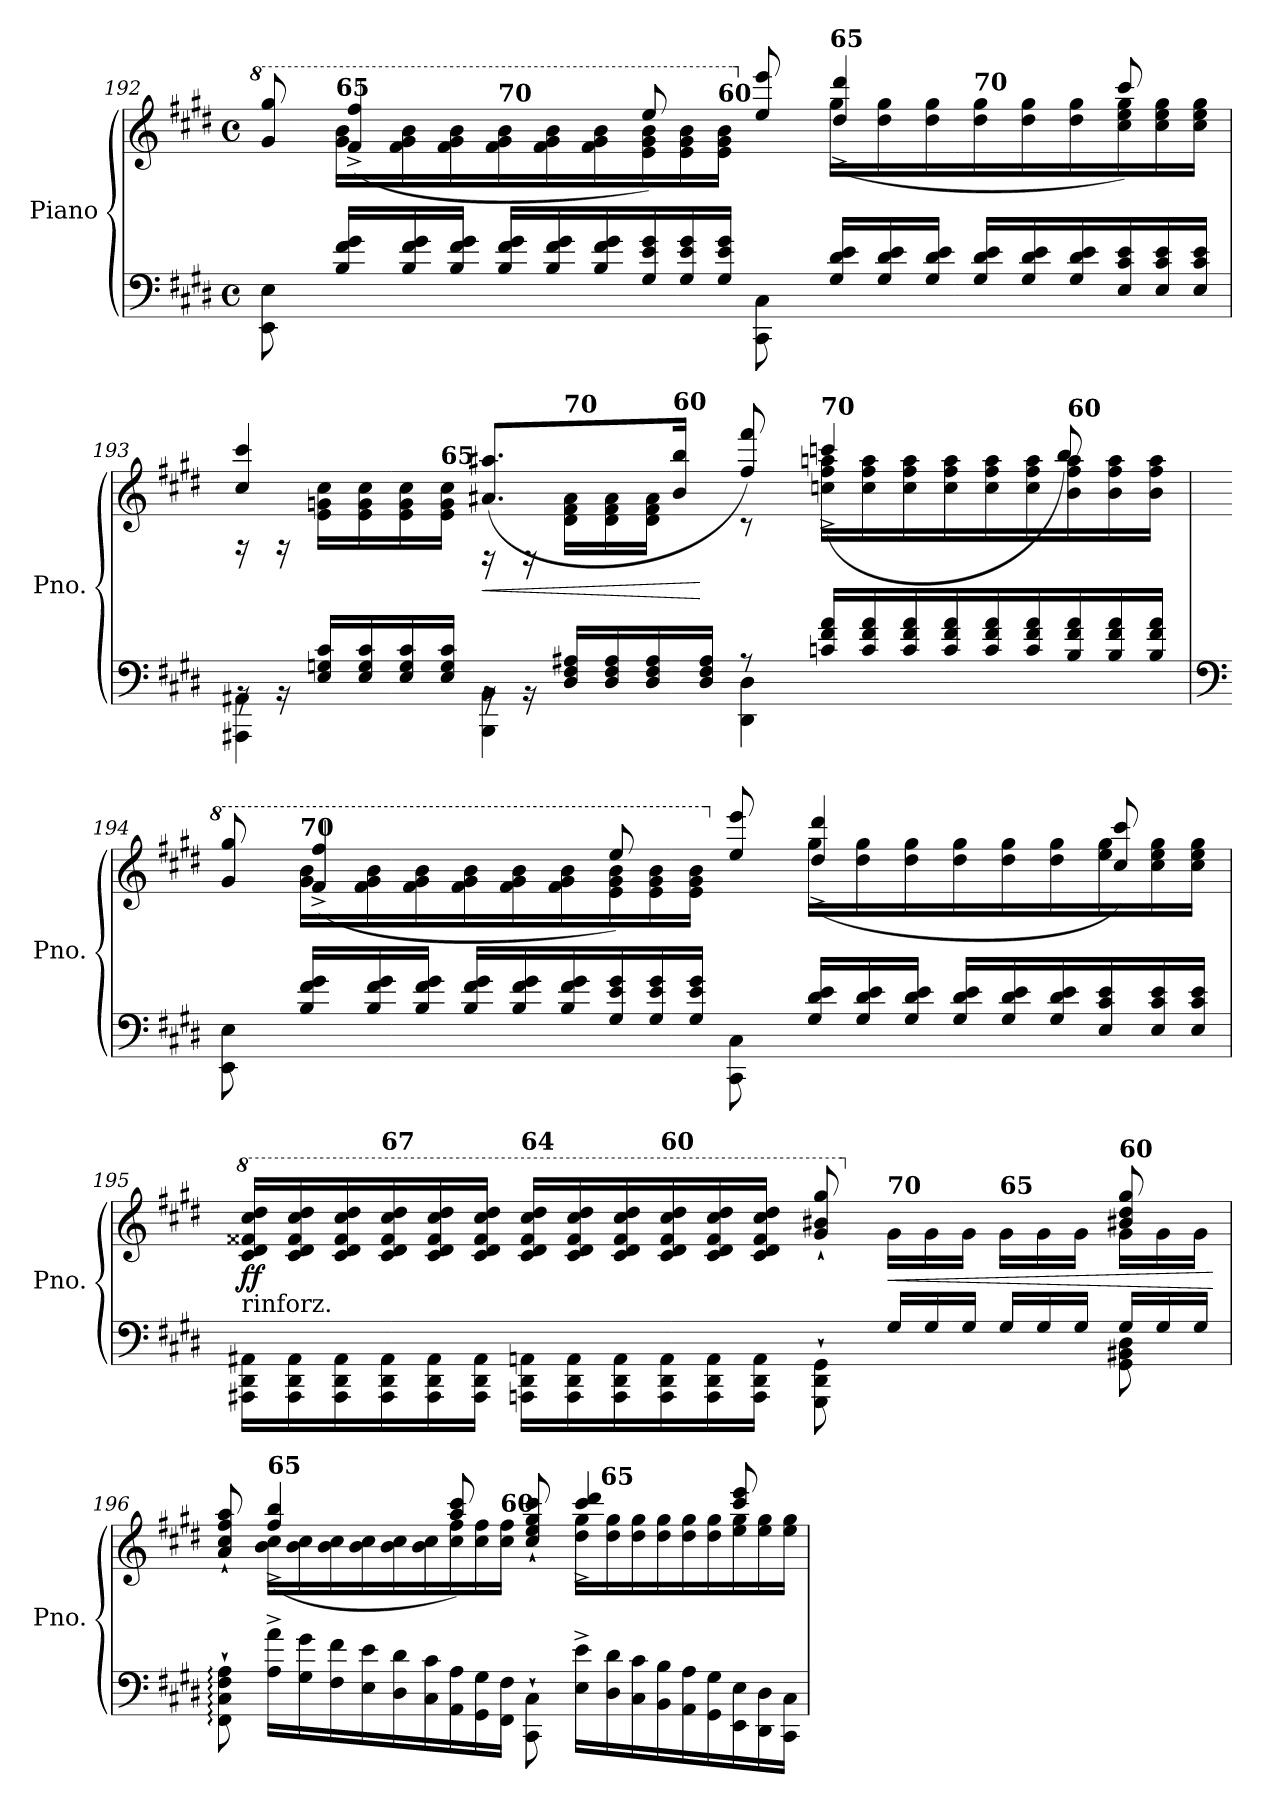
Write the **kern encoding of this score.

**kern	**kern	**dynam
*part1	*part1	*part1
*staff2	*staff1	*staff1/2
*I"Piano	*	*
*I'Pno.	*	*
!!LO:LB:g=z
*clefF4	*clefG2	*
*k[f#c#g#d#]	*k[f#c#g#d#]	*
*M4/4	*M4/4	*
*met(c)	*met(c)	*
=192	=192	=192
*^	*	*
*	*	*8va	*
*	*	*^	*
!	!	!	!	!LO:DY:b
8rAyy	8EE\ 8E\	8rFyy	8gg#/ 8ggg#/	other-dynamics
*Xtuplet	*	*Xtuplet	*	*
!	!	!LO:TX:a:B:t=65	!	!
24B/ 24f#/ 24g#/LL	4ryy	24gg#\ 24bb\LL	(4ff#/^ 4fff#/^	.
24B/ 24f#/ 24g#/	.	24ff#\ 24gg#\ 24bb\	.	.
24B/ 24f#/ 24g#/JJ	.	24ff#\ 24gg#\ 24bb\	.	.
!	!	!LO:TX:a:B:t=70	!	!
24B/ 24f#/ 24g#/LL	.	24ff#\ 24gg#\ 24bb\	.	.
24B/ 24f#/ 24g#/	.	24ff#\ 24gg#\ 24bb\	.	.
24B/ 24f#/ 24g#/	.	24ff#\ 24gg#\ 24bb\	.	.
24G#/ 24e/ 24g#/	8ryy	24ee\ 24gg#\ 24bb\	8eee/)	.
24G#/ 24e/ 24g#/	.	24ee\ 24gg#\ 24bb\	.	.
!	!	!LO:TX:a:B:t=60	!	!
24G#/ 24e/ 24g#/JJ	.	24ee\ 24gg#\ 24bb\JJ	.	.
*	*	*X8va	*	*
8reyy	8CC#\ 8C#\	8rFyy	8ee/ 8eee/	.
!	!	!LO:TX:a:B:t=65	!	!
24G#/ 24d#/ 24e/LL	4ryy	24gg#\LL	(4dd#/^ 4ddd#/^	.
24G#/ 24d#/ 24e/	.	24dd#\ 24gg#\	.	.
24G#/ 24d#/ 24e/JJ	.	24dd#\ 24gg#\	.	.
!	!	!LO:TX:a:B:t=70	!	!
24G#/ 24d#/ 24e/LL	.	24dd#\ 24gg#\	.	.
24G#/ 24d#/ 24e/	.	24dd#\ 24gg#\	.	.
24G#/ 24d#/ 24e/	.	24dd#\ 24gg#\	.	.
24E/ 24c#/ 24e/	8ryy	24cc#\ 24ee\ 24gg#\	8ccc#/)	.
24E/ 24c#/ 24e/	.	24cc#\ 24ee\ 24gg#\	.	.
24E/ 24c#/ 24e/JJ	.	24cc#\ 24ee\ 24gg#\JJ	.	.
=193	=193	=193	=193	=193
24rBB	4AAA#X\ 4AA#X\	24rF	4cc#/ 4ccc#/	.
24rBB	.	24rF	.	.
24E/ 24Gn/ 24c#/LL	.	24e\ 24gn\ 24cc#\LL	.	.
24E/ 24G/ 24c#/	.	24e\ 24g\ 24cc#\	.	.
24E/ 24G/ 24c#/	.	24e\ 24g\ 24cc#\	.	.
!	!	!LO:TX:a:B:t=65	!	!
24E/ 24G/ 24c#/JJ	.	24e\ 24g\ 24cc#\JJ	.	.
!	!	!	!	!LO:HP:b
24rBB	4BBB\ 4BB\	24rD	(8.a#X/ 8.aa#X/L	<
24rBB	.	24rD	.	.
!	!	!LO:TX:a:B:t=70	!	!
24D#/ 24F#/ 24A#X/LL	.	24d#\ 24f#\ 24a#\LL	.	.
24D#/ 24F#/ 24A#/	.	24d#\ 24f#\ 24a#\	.	.
24D#/ 24F#/ 24A#/	.	24d#\ 24f#\ 24a#\JJ	.	.
!	!	!	!LO:TX:a:B:t=60	!
.	.	.	16b/ 16bb/Jk	.
24D#/ 24F#/ 24A#/JJ	.	24rAyy	.	[
8r	4DD#\ 4D#\	8rc	8ff#/ 8fff#/)	.
!	!	!LO:TX:a:B:t=70	!	!
24cn/ 24f#/ 24a/LL	.	24ccn\ 24ff#\ 24aan\LL	(4cccn^/	.
24c/ 24f#/ 24a/	.	24cc\ 24ff#\ 24aa\	.	.
24c/ 24f#/ 24a/	.	24cc\ 24ff#\ 24aa\	.	.
24c/ 24f#/ 24a/	4ryy	24cc\ 24ff#\ 24aa\	.	.
24c/ 24f#/ 24a/	.	24cc\ 24ff#\ 24aa\	.	.
24c/ 24f#/ 24a/	.	24cc\ 24ff#\ 24aa\	.	.
!	!	!LO:TX:a:B:t=60	!	!
24B/ 24f#/ 24a/	.	24b\ 24ff#\ 24aa\	8bb/)	.
24B/ 24f#/ 24a/	.	24b\ 24ff#\ 24aa\	.	.
24B/ 24f#/ 24a/JJ	.	24b\ 24ff#\ 24aa\JJ	.	.
!!LO:LB:g=z	!!
=194	=194	=194	=194	=194
*clefF4	*	*	*	*
*	*	*8va	*	*
8rAyy	8EE\ 8E\	8rFyy	8gg#/ 8ggg#/	.
!	!	!LO:TX:a:B:t=70	!	!
24B/ 24f#/ 24g#/LL	4ryy	24gg#\ 24bb\LL	(4ff#/^ 4fff#/^	.
24B/ 24f#/ 24g#/	.	24ff#\ 24gg#\ 24bb\	.	.
24B/ 24f#/ 24g#/JJ	.	24ff#\ 24gg#\ 24bb\	.	.
24B/ 24f#/ 24g#/LL	.	24ff#\ 24gg#\ 24bb\	.	.
24B/ 24f#/ 24g#/	.	24ff#\ 24gg#\ 24bb\	.	.
24B/ 24f#/ 24g#/	.	24ff#\ 24gg#\ 24bb\	.	.
24G#/ 24e/ 24g#/	8ryy	24ee\ 24gg#\ 24bb\	8eee/)	.
24G#/ 24e/ 24g#/	.	24ee\ 24gg#\ 24bb\	.	.
24G#/ 24e/ 24g#/JJ	.	24ee\ 24gg#\ 24bb\JJ	.	.
*	*	*X8va	*	*
8reyy	8CC#\ 8C#\	8rFyy	8ee/ 8eee/	.
24G#/ 24d#/ 24e/LL	4ryy	24gg#\LL	(4dd#/^ 4ddd#/^	.
24G#/ 24d#/ 24e/	.	24dd#\ 24gg#\	.	.
24G#/ 24d#/ 24e/JJ	.	24dd#\ 24gg#\	.	.
24G#/ 24d#/ 24e/LL	.	24dd#\ 24gg#\	.	.
24G#/ 24d#/ 24e/	.	24dd#\ 24gg#\	.	.
24G#/ 24d#/ 24e/	.	24dd#\ 24gg#\	.	.
24E/ 24c#/ 24e/	8ryy	24ee\ 24gg#\	8cc#/ 8ccc#/)	.
24E/ 24c#/ 24e/	.	24cc#\ 24ee\ 24gg#\	.	.
24E/ 24c#/ 24e/JJ	.	24cc#\ 24ee\ 24gg#\JJ	.	.
=195	=195	=195	=195	=195
*	*	*8va	*	*
!	!	!LO:TX:b:t=rinforz.	!	!
!	!	!	!	!LO:DY:b
24AAA#X\ 24DD#\ 24AA#X\LL	2rcyy	24cc#/ 24dd#/ 24ff##X/ 24ccc#/ 24ddd#/LL	2rcyy	ff
24AAA#\ 24DD#\ 24AA#\	.	24cc#/ 24dd#/ 24ff##/ 24ccc#/ 24ddd#/	.	.
24AAA#\ 24DD#\ 24AA#\	.	24cc#/ 24dd#/ 24ff##/ 24ccc#/ 24ddd#/	.	.
!	!	!LO:TX:a:B:t=67	!	!
24AAA#\ 24DD#\ 24AA#\	.	24cc#/ 24dd#/ 24ff##/ 24ccc#/ 24ddd#/	.	.
24AAA#\ 24DD#\ 24AA#\	.	24cc#/ 24dd#/ 24ff##/ 24ccc#/ 24ddd#/	.	.
24AAA#\ 24DD#\ 24AA#\JJ	.	24cc#/ 24dd#/ 24ff##/ 24ccc#/ 24ddd#/JJ	.	.
!	!	!LO:TX:a:B:t=64	!	!
24AAAn\ 24DD#\ 24AAn\LL	.	24cc#/ 24dd#/ 24ff##/ 24ccc#/ 24ddd#/LL	.	.
24AAA\ 24DD#\ 24AA\	.	24cc#/ 24dd#/ 24ff##/ 24ccc#/ 24ddd#/	.	.
24AAA\ 24DD#\ 24AA\	.	24cc#/ 24dd#/ 24ff##/ 24ccc#/ 24ddd#/	.	.
!	!	!LO:TX:a:B:t=60	!	!
24AAA\ 24DD#\ 24AA\	.	24cc#/ 24dd#/ 24ff##/ 24ccc#/ 24ddd#/	.	.
24AAA\ 24DD#\ 24AA\	.	24cc#/ 24dd#/ 24ff##/ 24ccc#/ 24ddd#/	.	.
24AAA\ 24DD#\ 24AA\JJ	.	24cc#/ 24dd#/ 24ff##/ 24ccc#/ 24ddd#/JJ	.	.
8GGG#\` 8DD#\` 8GG#\`	4rcyy	8gg#/` 8bb#X/` 8ggg#/`	4rcyy	.
*	*	*X8va	*	*
!	!	!LO:TX:a:B:t=70	!	!
!	!	!	!	!LO:HP:b
24G#/LL	.	24g#\LL	.	<
24G#/	.	24g#\	.	.
24G#/JJ	.	24g#\JJ	.	.
!	!	!LO:TX:a:B:t=65	!	!
24G#/LL	8ryy	24g#\LL	8raayy	.
24G#/	.	24g#\	.	.
24G#/JJ	.	24g#\JJ	.	.
!	!	!LO:TX:a:B:t=60	!	!
24G#/LL	8GG#\ 8BB#X\ 8D#\	24g#\LL	8b#X/ 8dd#/ 8gg#/	.
24G#/	.	24g#\	.	.
24G#/JJ	.	24g#\JJ	.	.
*v	*v	*	*	*
*	*v	*v	*
.	.	[
!!LO:LB:g=z
=196	=196	=196
*	*^	*
!	!	!	!LO:DY:b
8FF#\:` 8C#\:` 8F#\:` 8A\:`	8rFyy	8a/` 8cc#/` 8ff#/` 8aa/`	other-dynamics
!	!LO:TX:a:B:t=65	!	!
24A\^ 24a\^LL	24b\ 24cc#\LL	(4ff#/^ 4bb/^	.
24G#\ 24g#\	24b\ 24cc#\	.	.
24F#\ 24f#\	24b\ 24cc#\	.	.
24E\ 24e\	24b\ 24cc#\	.	.
24D#\ 24d#\	24b\ 24cc#\	.	.
24C#\ 24c#\	24b\ 24cc#\	.	.
24AA\ 24A\	24cc#\ 24ff#\	8aa/ 8ccc#/)	.
24GG#\ 24G#\	24cc#\ 24ff#\	.	.
!	!LO:TX:a:B:t=60	!	!
24FF#\ 24F#\JJ	24cc#\ 24ff#\JJ	.	.
8CC#\` 8C#\`	8rFyy	8cc#/` 8ee/` 8gg#/` 8ccc#/`	.
24E\^ 24e\^LL	24dd#\ 24gg#\LL	4ccc#/^ 4ddd#/^	.
!	!LO:TX:a:B:t=65	!	!
24D#\ 24d#\	24dd#\ 24gg#\	.	.
24C#\ 24c#\	24dd#\ 24gg#\	.	.
24BB\ 24B\	24dd#\ 24gg#\	.	.
24AA\ 24A\	24dd#\ 24gg#\	.	.
24GG#\ 24G#\	24dd#\ 24gg#\	.	.
24EE\ 24E\	24ee\ 24gg#\	8ccc#/ 8eee/	.
24DD#\ 24D#\	24ee\ 24gg#\	.	.
24CC#\ 24C#\JJ	24ee\ 24gg#\JJ	.	.
*	*v	*v	*
=	=	=
*-	*-	*-
